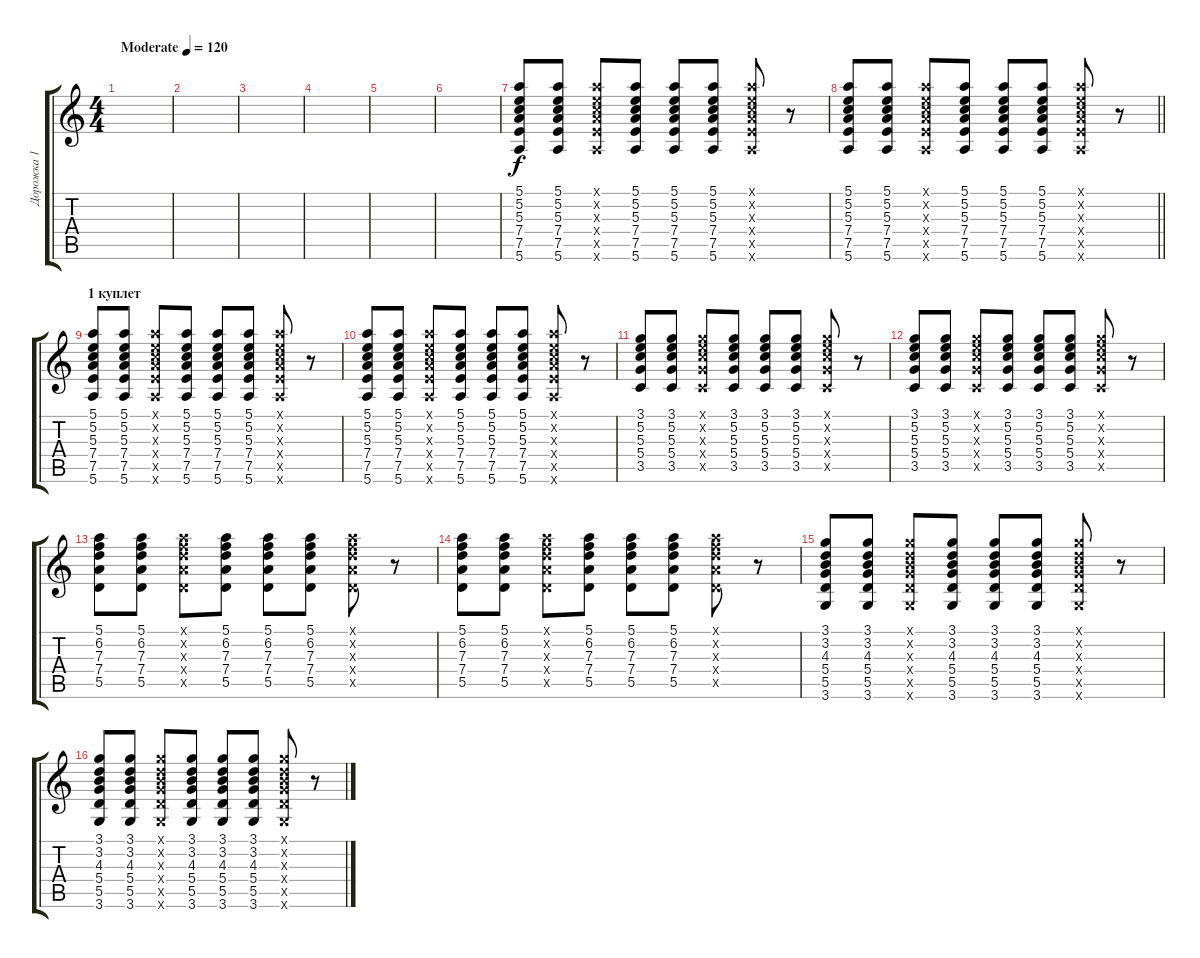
\track ("Дорожка 1" "Дорожка 1") {instrument acousticguitarsteel}
\staff {score tabs}
\tuning (E4 B3 G3 D3 A2 E2) {hide}
\ts (4 4)
\tempo (120 "Moderate")
\clef g2
\ks c
|
|
|
|
|
|
(5.1 5.2 5.3 7.4 7.5 5.6).8 (5.1 5.2 5.3 7.4 7.5 5.6).8 (5.1{x} 5.2{x} 5.3{x} 7.4{x} 7.5{x} 5.6{x}).8 (5.1 5.2 5.3 7.4 7.5 5.6).8 (5.1 5.2 5.3 7.4 7.5 5.6).8 (5.1 5.2 5.3 7.4 7.5 5.6).8 (5.1{x} 5.2{x} 5.3{x} 7.4{x} 7.5{x} 5.6{x}).8 r.8 |
\barLineRight lightlight
(5.1 5.2 5.3 7.4 7.5 5.6).8 (5.1 5.2 5.3 7.4 7.5 5.6).8 (5.1{x} 5.2{x} 5.3{x} 7.4{x} 7.5{x} 5.6{x}).8 (5.1 5.2 5.3 7.4 7.5 5.6).8 (5.1 5.2 5.3 7.4 7.5 5.6).8 (5.1 5.2 5.3 7.4 7.5 5.6).8 (5.1{x} 5.2{x} 5.3{x} 7.4{x} 7.5{x} 5.6{x}).8 r.8 |
\section ("" "1 куплет")
(5.1 5.2 5.3 7.4 7.5 5.6).8 (5.1 5.2 5.3 7.4 7.5 5.6).8 (5.1{x} 5.2{x} 5.3{x} 7.4{x} 7.5{x} 5.6{x}).8 (5.1 5.2 5.3 7.4 7.5 5.6).8 (5.1 5.2 5.3 7.4 7.5 5.6).8 (5.1 5.2 5.3 7.4 7.5 5.6).8 (5.1{x} 5.2{x} 5.3{x} 7.4{x} 7.5{x} 5.6{x}).8 r.8 |
(5.1 5.2 5.3 7.4 7.5 5.6).8 (5.1 5.2 5.3 7.4 7.5 5.6).8 (5.1{x} 5.2{x} 5.3{x} 7.4{x} 7.5{x} 5.6{x}).8 (5.1 5.2 5.3 7.4 7.5 5.6).8 (5.1 5.2 5.3 7.4 7.5 5.6).8 (5.1 5.2 5.3 7.4 7.5 5.6).8 (5.1{x} 5.2{x} 5.3{x} 7.4{x} 7.5{x} 5.6{x}).8 r.8 |
(3.1 5.2 5.3 5.4 3.5).8 (3.1 5.2 5.3 5.4 3.5).8 (3.1{x} 5.2{x} 5.3{x} 5.4{x} 3.5{x}).8 (3.1 5.2 5.3 5.4 3.5).8 (3.1 5.2 5.3 5.4 3.5).8 (3.1 5.2 5.3 5.4 3.5).8 (3.1{x} 5.2{x} 5.3{x} 5.4{x} 3.5{x}).8 r.8 |
(3.1 5.2 5.3 5.4 3.5).8 (3.1 5.2 5.3 5.4 3.5).8 (3.1{x} 5.2{x} 5.3{x} 5.4{x} 3.5{x}).8 (3.1 5.2 5.3 5.4 3.5).8 (3.1 5.2 5.3 5.4 3.5).8 (3.1 5.2 5.3 5.4 3.5).8 (3.1{x} 5.2{x} 5.3{x} 5.4{x} 3.5{x}).8 r.8 |
(5.1 6.2 7.3 7.4 5.5).8 (5.1 6.2 7.3 7.4 5.5).8 (5.1{x} 6.2{x} 7.3{x} 7.4{x} 5.5{x}).8 (5.1 6.2 7.3 7.4 5.5).8 (5.1 6.2 7.3 7.4 5.5).8 (5.1 6.2 7.3 7.4 5.5).8 (5.1{x} 6.2{x} 7.3{x} 7.4{x} 5.5{x}).8 r.8 |
(5.1 6.2 7.3 7.4 5.5).8 (5.1 6.2 7.3 7.4 5.5).8 (5.1{x} 6.2{x} 7.3{x} 7.4{x} 5.5{x}).8 (5.1 6.2 7.3 7.4 5.5).8 (5.1 6.2 7.3 7.4 5.5).8 (5.1 6.2 7.3 7.4 5.5).8 (5.1{x} 6.2{x} 7.3{x} 7.4{x} 5.5{x}).8 r.8 |
(3.1 3.2 4.3 5.4 5.5 3.6).8 (3.1 3.2 4.3 5.4 5.5 3.6).8 (3.1{x} 3.2{x} 4.3{x} 5.4{x} 5.5{x} 3.6{x}).8 (3.1 3.2 4.3 5.4 5.5 3.6).8 (3.1 3.2 4.3 5.4 5.5 3.6).8 (3.1 3.2 4.3 5.4 5.5 3.6).8 (3.1{x} 3.2{x} 4.3{x} 5.4{x} 5.5{x} 3.6{x}).8 r.8 |
(3.1 3.2 4.3 5.4 5.5 3.6).8 (3.1 3.2 4.3 5.4 5.5 3.6).8 (3.1{x} 3.2{x} 4.3{x} 5.4{x} 5.5{x} 3.6{x}).8 (3.1 3.2 4.3 5.4 5.5 3.6).8 (3.1 3.2 4.3 5.4 5.5 3.6).8 (3.1 3.2 4.3 5.4 5.5 3.6).8 (3.1{x} 3.2{x} 4.3{x} 5.4{x} 5.5{x} 3.6{x}).8 r.8
